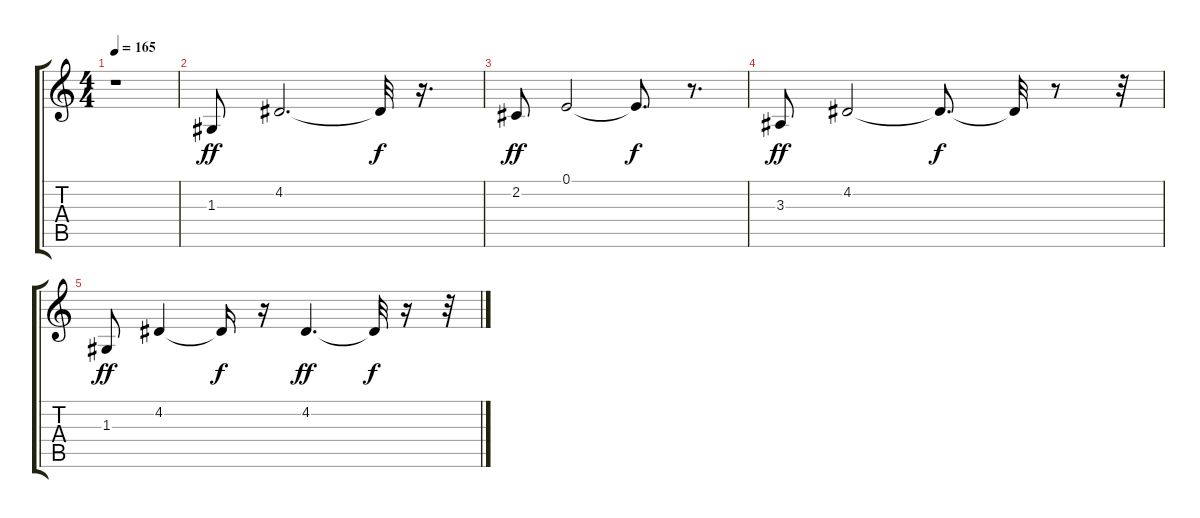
\track (" " " ") {instrument electricpiano1}
\staff {score tabs}
\tuning (E4 B3 G3 D3 A2 E2) {hide}
\ts (4 4)
\tempo 165
\clef g2
\ks c
r.1{dy ff} |
1.3.8 4.2.2{d} 4.2{t}.32{dy f} r.16{d} |
2.2.8{dy ff} 0.1.2 0.1{t}.8{d dy f} r.8{d} |
3.3.8{dy ff} 4.2.2 4.2{t}.8{d dy f} 4.2{t}.32 r.8 r.32 |
1.3.8{dy ff} 4.2.4 4.2{t}.16{dy f} r.16 4.2.4{d dy ff} 4.2{t}.32{dy f} r.16 r.32
